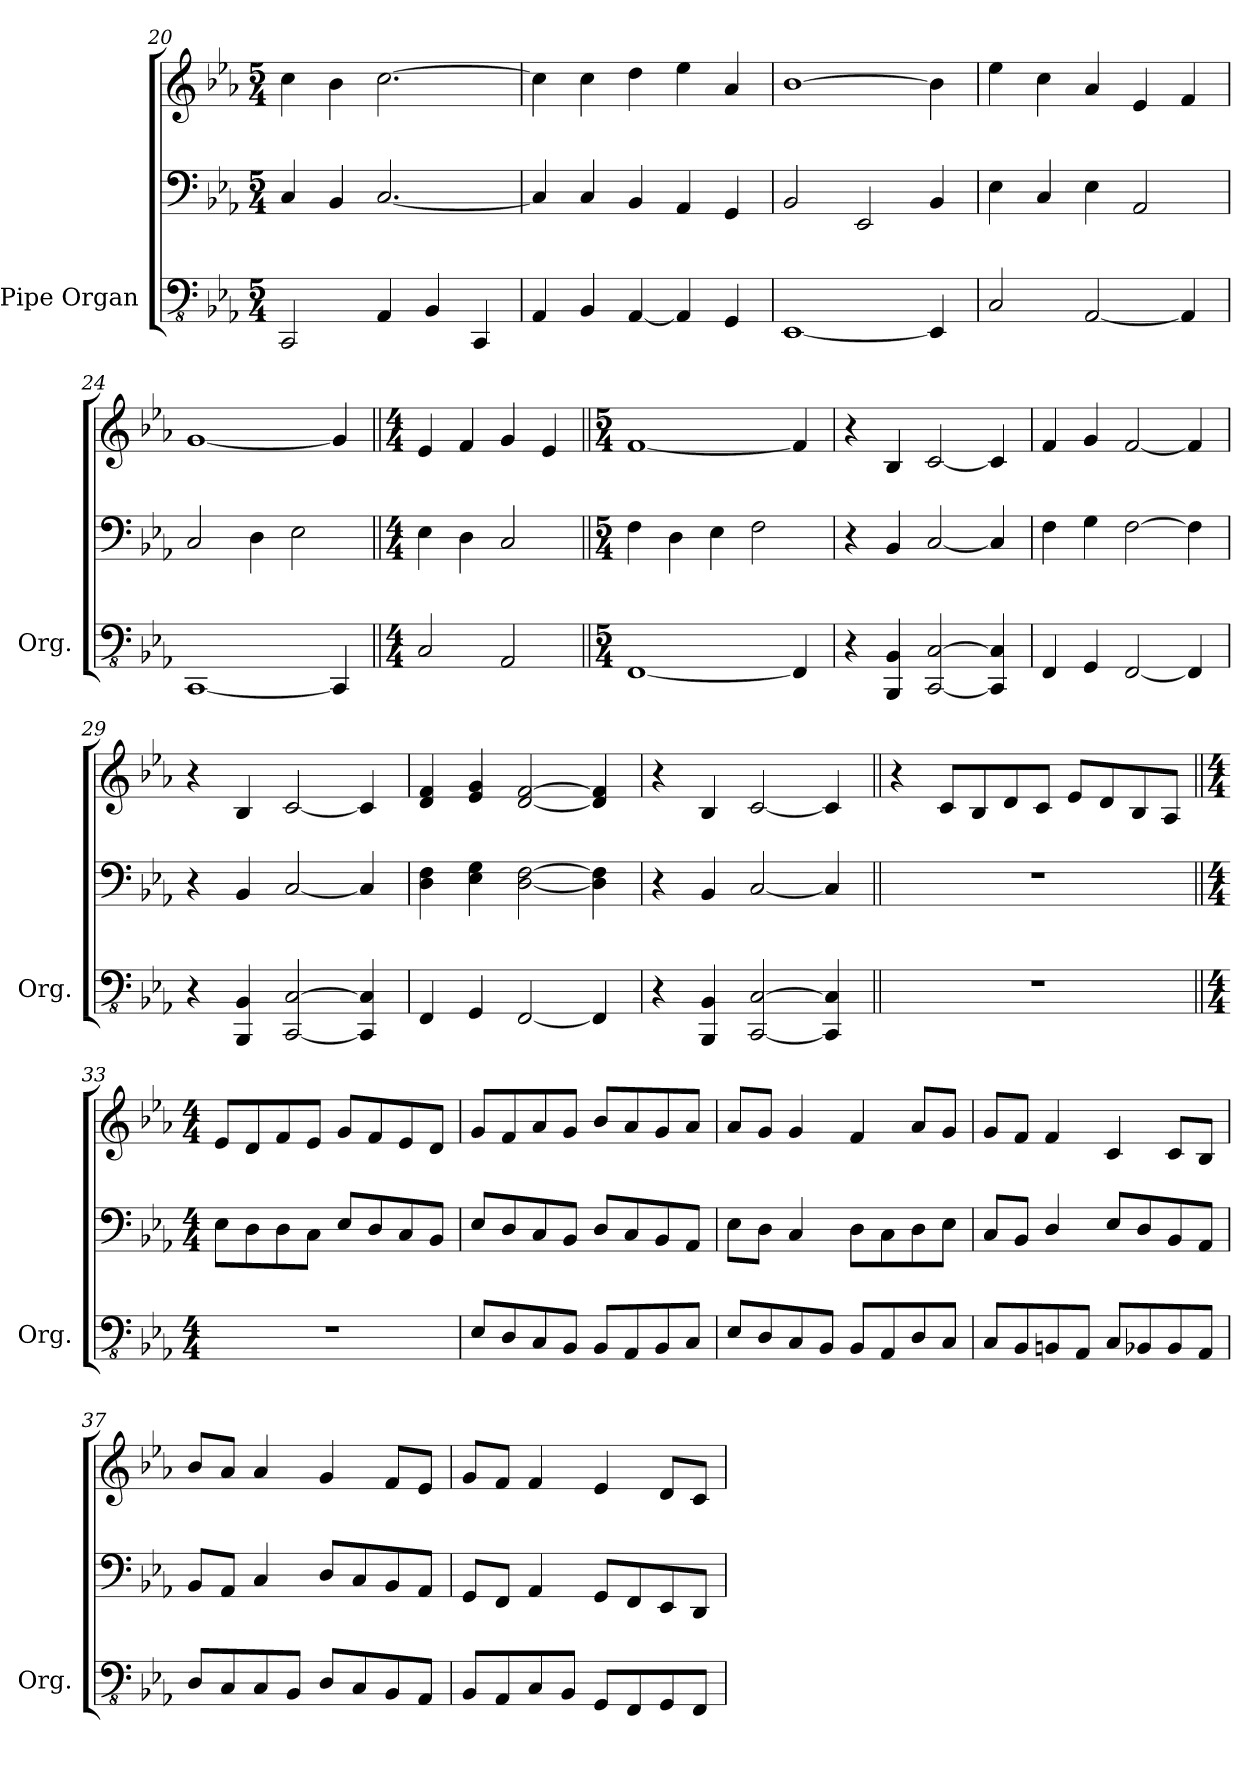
**kern	**kern	**kern
*part1	*part1	*part1
*staff3	*staff2	*staff1
*I"Pipe Organ	*	*
*I'Org.	*	*
*clefFv4	*clefF4	*clefG2
*k[b-e-a-]	*k[b-e-a-]	*k[b-e-a-]
*M5/4	*M5/4	*M5/4
=20	=20	=20
2CCC/	4C/	4cc\
.	4BB-/	4b-\
4AAA-/	[2.C/	[2.cc\
4BBB-/	.	.
4CCC/	.	.
=21	=21	=21
4AAA-/	4C/]	4cc\]
4BBB-/	4C/	4cc\
[4AAA-/	4BB-/	4dd\
4AAA-/]	4AA-/	4ee-\
4GGG/	4GG/	4a-/
=22	=22	=22
[1EEE-	2BB-/	[1b-
.	2EE-/	.
4EEE-/]	4BB-/	4b-\]
=23	=23	=23
2CC/	4E-\	4ee-\
.	4C/	4cc\
[2AAA-/	4E-\	4a-/
.	2AA-/	4e-/
4AAA-/]	.	4f/
=24	=24	=24
[1CCC	2C/	[1g
.	4D\	.
.	2E-\	.
4CCC/]	.	4g/]
!!LO:PB:g=z
=25||	=25||	=25||
*M4/4	*M4/4	*M4/4
2CC/	4E-\	4e-/
.	4D\	4f/
2AAA-/	2C/	4g/
.	.	4e-/
=26||	=26||	=26||
*M5/4	*M5/4	*M5/4
[1FFF	4F\	[1f
.	4D\	.
.	4E-\	.
.	2F\	.
4FFF/]	.	4f/]
=27	=27	=27
4r	4r	4r
4BBBB-/ 4BBB-/	4BB-/	4B-/
[2CCC/ [2CC/	[2C/	[2c/
4CCC/] 4CC/]	4C/]	4c/]
=28	=28	=28
4FFF/	4F\	4f/
4GGG/	4G\	4g/
[2FFF/	[2F\	[2f/
4FFF/]	4F\]	4f/]
=29	=29	=29
4r	4r	4r
4BBBB-/ 4BBB-/	4BB-/	4B-/
[2CCC/ [2CC/	[2C/	[2c/
4CCC/] 4CC/]	4C/]	4c/]
=30	=30	=30
4FFF/	4D\ 4F\	4d/ 4f/
4GGG/	4E-\ 4G\	4e-/ 4g/
[2FFF/	[2D\ [2F\	[2d/ [2f/
4FFF/]	4D\] 4F\]	4d/] 4f/]
=31	=31	=31
4r	4r	4r
4BBBB-/ 4BBB-/	4BB-/	4B-/
[2CCC/ [2CC/	[2C/	[2c/
4CCC/] 4CC/]	4C/]	4c/]
!!LO:LB:g=z
=32||	=32||	=32||
4%5r	4%5r	4r
.	.	8c/L
.	.	8B-/
.	.	8d/
.	.	8c/J
.	.	8e-/L
.	.	8d/
.	.	8B-/
.	.	8A-/J
=33||	=33||	=33||
*M4/4	*M4/4	*M4/4
1r	8E-\L	8e-/L
.	8D\	8d/
.	8D\	8f/
.	8C\J	8e-/J
.	8E-/L	8g/L
.	8D/	8f/
.	8C/	8e-/
.	8BB-/J	8d/J
=34	=34	=34
8EE-/L	8E-/L	8g/L
8DD/	8D/	8f/
8CC/	8C/	8a-/
8BBB-/J	8BB-/J	8g/J
8BBB-/L	8D/L	8b-/L
8AAA-/	8C/	8a-/
8BBB-/	8BB-/	8g/
8CC/J	8AA-/J	8a-/J
=35	=35	=35
8EE-/L	8E-\L	8a-/L
8DD/	8D\J	8g/J
8CC/	4C/	4g/
8BBB-/J	.	.
8BBB-/L	8D\L	4f/
8AAA-/	8C\	.
8DD/	8D\	8a-/L
8CC/J	8E-\J	8g/J
!!LO:LB:g=z
=36	=36	=36
8CC/L	8C/L	8g/L
8BBB-/	8BB-/J	8f/J
8BBBn/	4D/	4f/
8AAA-/J	.	.
8CC/L	8E-/L	4c/
8BBB-X/	8D/	.
8BBB-/	8BB-/	8c/L
8AAA-/J	8AA-/J	8B-/J
=37	=37	=37
8DD/L	8BB-/L	8b-/L
8CC/	8AA-/J	8a-/J
8CC/	4C/	4a-/
8BBB-/J	.	.
8DD/L	8D/L	4g/
8CC/	8C/	.
8BBB-/	8BB-/	8f/L
8AAA-/J	8AA-/J	8e-/J
=38	=38	=38
8BBB-/L	8GG/L	8g/L
8AAA-/	8FF/J	8f/J
8CC/	4AA-/	4f/
8BBB-/J	.	.
8GGG/L	8GG/L	4e-/
8FFF/	8FF/	.
8GGG/	8EE-/	8d/L
8FFF/J	8DD/J	8c/J
=	=	=
*-	*-	*-
